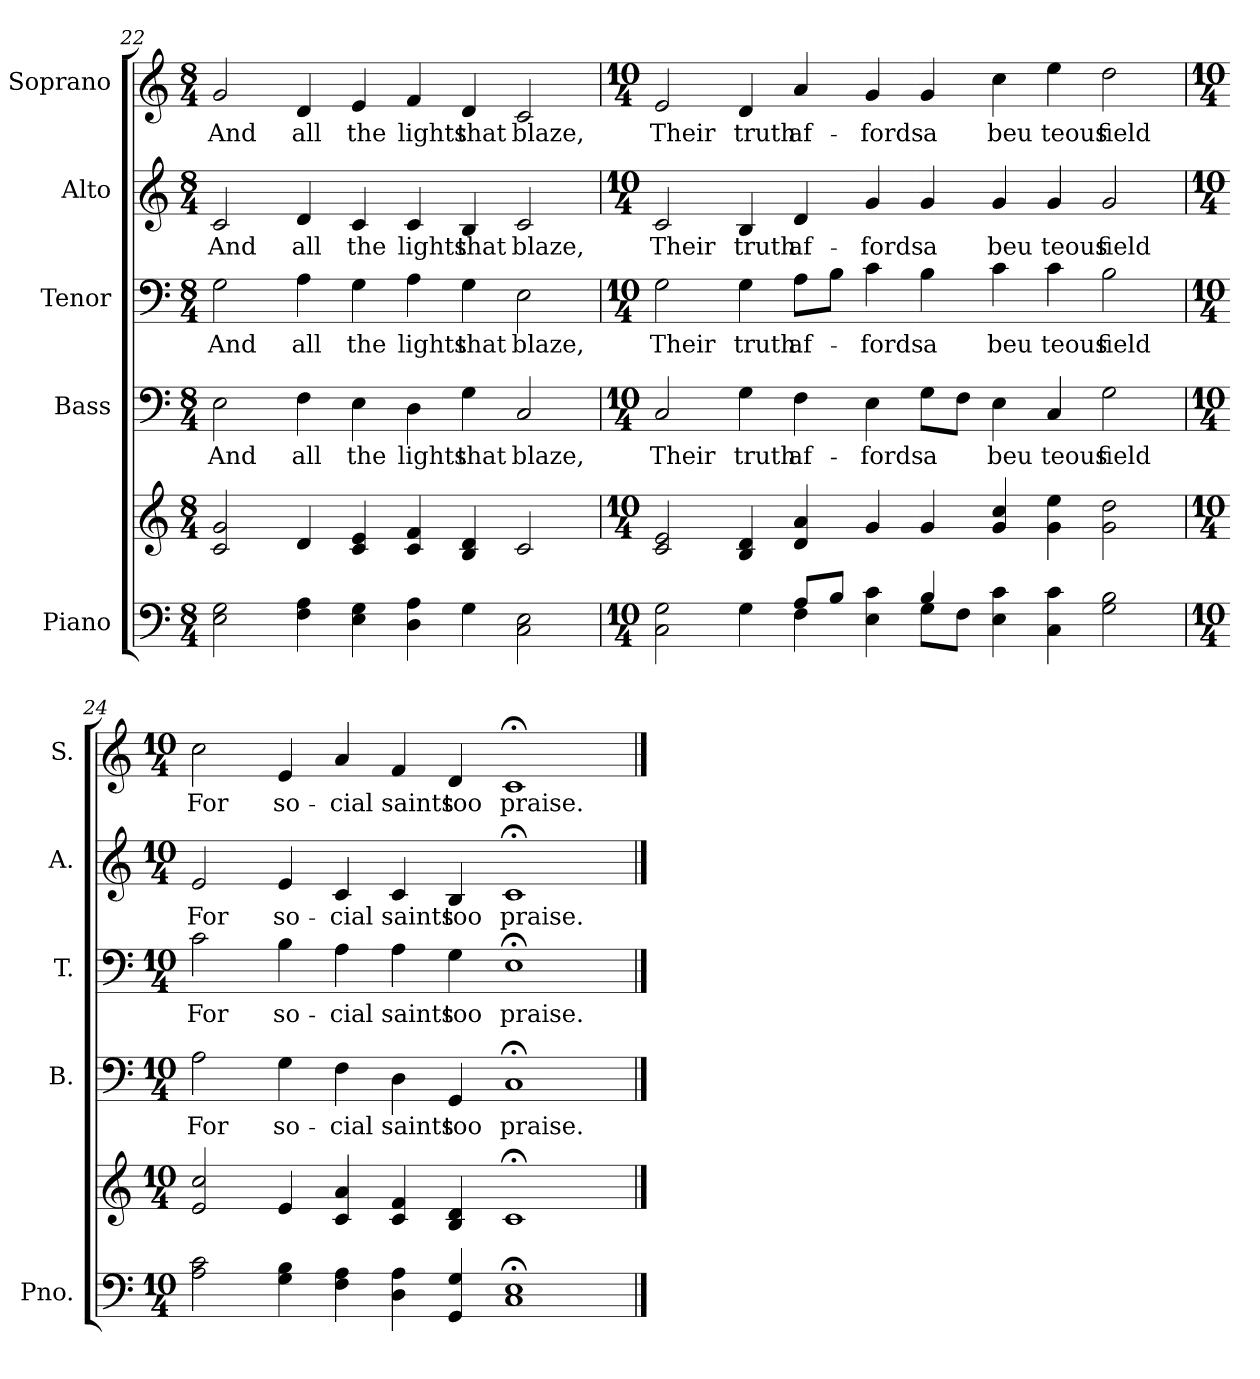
**kern	**kern	**kern	**text	**kern	**text	**kern	**text	**kern	**text
*part5	*part5	*part4	*part4	*part3	*part3	*part2	*part2	*part1	*part1
*staff6	*staff5	*staff4	*staff4	*staff3	*staff3	*staff2	*staff2	*staff1	*staff1
*I"Piano	*	*I"Bass	*	*I"Tenor	*	*I"Alto	*	*I"Soprano	*
*I'Pno.	*	*I'B.	*	*I'T.	*	*I'A.	*	*I'S.	*
*clefF4	*clefG2	*clefF4	*	*clefF4	*	*clefG2	*	*clefG2	*
*k[]	*k[]	*k[]	*	*k[]	*	*k[]	*	*k[]	*
*C:	*C:	*C:	*	*C:	*	*C:	*	*C:	*
*M8/4	*M8/4	*M8/4	*	*M8/4	*	*M8/4	*	*M8/4	*
=22	=22	=22	=22	=22	=22	=22	=22	=22	=22
!	!	!	!LO:LY:b:color=#000000	!	!	!	!	!	!
!	!	!	!	!	!LO:LY:b:color=#000000	!	!	!	!
!	!	!	!	!	!	!	!LO:LY:b:color=#000000	!	!
!	!	!	!	!	!	!	!	!	!LO:LY:b:color=#000000
2Ei\ 2Gi	2ci/ 2gi	2Ei\	And	2Gi\	And	2ci/	And	2gi/	And
!	!	!	!LO:LY:b:color=#000000	!	!	!	!	!	!
!	!	!	!	!	!LO:LY:b:color=#000000	!	!	!	!
!	!	!	!	!	!	!	!LO:LY:b:color=#000000	!	!
!	!	!	!	!	!	!	!	!	!LO:LY:b:color=#000000
4Fi\ 4Ai	4di/	4Fi\	all	4Ai\	all	4di/	all	4di/	all
!	!	!	!LO:LY:b:color=#000000	!	!	!	!	!	!
!	!	!	!	!	!LO:LY:b:color=#000000	!	!	!	!
!	!	!	!	!	!	!	!LO:LY:b:color=#000000	!	!
!	!	!	!	!	!	!	!	!	!LO:LY:b:color=#000000
4Ei\ 4Gi	4ci/ 4ei	4Ei\	the	4Gi\	the	4ci/	the	4ei/	the
!	!	!	!LO:LY:b:color=#000000	!	!	!	!	!	!
!	!	!	!	!	!LO:LY:b:color=#000000	!	!	!	!
!	!	!	!	!	!	!	!LO:LY:b:color=#000000	!	!
!	!	!	!	!	!	!	!	!	!LO:LY:b:color=#000000
4Di\ 4Ai	4ci/ 4fi	4Di\	lights	4Ai\	lights	4ci/	lights	4fi/	lights
!	!	!	!LO:LY:b:color=#000000	!	!	!	!	!	!
!	!	!	!	!	!LO:LY:b:color=#000000	!	!	!	!
!	!	!	!	!	!	!	!LO:LY:b:color=#000000	!	!
!	!	!	!	!	!	!	!	!	!LO:LY:b:color=#000000
4Gi\	4Bi/ 4di	4Gi\	that	4Gi\	that	4Bi/	that	4di/	that
!	!	!	!LO:LY:b:color=#000000	!	!	!	!	!	!
!	!	!	!	!	!LO:LY:b:color=#000000	!	!	!	!
!	!	!	!	!	!	!	!LO:LY:b:color=#000000	!	!
!	!	!	!	!	!	!	!	!	!LO:LY:b:color=#000000
2Ci\ 2Ei	2ci/	2Ci/	blaze,	2Ei\	blaze,	2ci/	blaze,	2ci/	blaze,
!!LO:PB:g=z
=23	=23	=23	=23	=23	=23	=23	=23	=23	=23
*M10/4	*M10/4	*M10/4	*	*M10/4	*	*M10/4	*	*M10/4	*
*^	*	*	*	*	*	*	*	*	*
!	!	!	!	!LO:LY:b:color=#000000	!	!	!	!	!	!
!	!	!	!	!	!	!LO:LY:b:color=#000000	!	!	!	!
!	!	!	!	!	!	!	!	!LO:LY:b:color=#000000	!	!
!	!	!	!	!	!	!	!	!	!	!LO:LY:b:color=#000000
2Ci\ 2Gi	2ryy	2ci/ 2ei	2Ci/	Their	2Gi\	Their	2ci/	Their	2ei/	Their
!	!	!	!	!LO:LY:b:color=#000000	!	!	!	!	!	!
!	!	!	!	!	!	!LO:LY:b:color=#000000	!	!	!	!
!	!	!	!	!	!	!	!	!LO:LY:b:color=#000000	!	!
!	!	!	!	!	!	!	!	!	!	!LO:LY:b:color=#000000
4Gi\	4ryy	4Bi/ 4di	4Gi\	truth	4Gi\	truth	4Bi/	truth	4di/	truth
!	!	!	!	!LO:LY:b:color=#000000	!	!	!	!	!	!
!	!	!	!	!	!	!LO:LY:b:color=#000000	!	!	!	!
!	!	!	!	!	!	!	!	!LO:LY:b:color=#000000	!	!
!	!	!	!	!	!	!	!	!	!	!LO:LY:b:color=#000000
8Ai/L	4Fi\	4di/ 4ai	4Fi\	af-	8Ai\L	af-	4di/	af-	4ai/	af-
8Bi/J	.	.	.	.	8Bi\J	.	.	.	.	.
!	!	!	!	!LO:LY:b:color=#000000	!	!	!	!	!	!
!	!	!	!	!	!	!LO:LY:b:color=#000000	!	!	!	!
!	!	!	!	!	!	!	!	!LO:LY:b:color=#000000	!	!
!	!	!	!	!	!	!	!	!	!	!LO:LY:b:color=#000000
4Ei\ 4ci	4ryy	4gi/	4Ei\	-fords	4ci\	-fords	4gi/	-fords	4gi/	-fords
!	!	!	!	!LO:LY:b:color=#000000	!	!	!	!	!	!
!	!	!	!	!	!	!LO:LY:b:color=#000000	!	!	!	!
!	!	!	!	!	!	!	!	!LO:LY:b:color=#000000	!	!
!	!	!	!	!	!	!	!	!	!	!LO:LY:b:color=#000000
4Bi/	8Gi\L	4gi/	8Gi\L	a	4Bi\	a	4gi/	a	4gi/	a
.	8Fi\J	.	8Fi\J	.	.	.	.	.	.	.
!	!	!	!	!LO:LY:b:color=#000000	!	!	!	!	!	!
!	!	!	!	!	!	!LO:LY:b:color=#000000	!	!	!	!
!	!	!	!	!	!	!	!	!LO:LY:b:color=#000000	!	!
!	!	!	!	!	!	!	!	!	!	!LO:LY:b:color=#000000
4Ei\ 4ci	2ryy	4gi/ 4cci	4Ei\	beu	4ci\	beu	4gi/	beu	4cci\	beu
!	!	!	!	!LO:LY:b:color=#000000	!	!	!	!	!	!
!	!	!	!	!	!	!LO:LY:b:color=#000000	!	!	!	!
!	!	!	!	!	!	!	!	!LO:LY:b:color=#000000	!	!
!	!	!	!	!	!	!	!	!	!	!LO:LY:b:color=#000000
4Ci\ 4ci	.	4gi\ 4eei	4Ci/	teous	4ci\	teous	4gi/	teous	4eei\	teous
!	!	!	!	!LO:LY:b:color=#000000	!	!	!	!	!	!
!	!	!	!	!	!	!LO:LY:b:color=#000000	!	!	!	!
!	!	!	!	!	!	!	!	!LO:LY:b:color=#000000	!	!
!	!	!	!	!	!	!	!	!	!	!LO:LY:b:color=#000000
2Gi\ 2Bi	2ryy	2gi\ 2ddi	2Gi\	field	2Bi\	field	2gi/	field	2ddi\	field
*v	*v	*	*	*	*	*	*	*	*	*
=24	=24	=24	=24	=24	=24	=24	=24	=24	=24
*M10/4	*M10/4	*M10/4	*	*M10/4	*	*M10/4	*	*M10/4	*
*^	*	*	*	*	*	*	*	*	*
!	!	!	!	!LO:LY:b:color=#000000	!	!	!	!	!	!
*v	*v	*	*	*	*	*	*	*	*	*
*^	*	*	*	*	*	*	*	*	*
!	!	!	!	!	!	!LO:LY:b:color=#000000	!	!	!	!
*v	*v	*	*	*	*	*	*	*	*	*
*^	*	*	*	*	*	*	*	*	*
!	!	!	!	!	!	!	!	!LO:LY:b:color=#000000	!	!
*v	*v	*	*	*	*	*	*	*	*	*
*^	*	*	*	*	*	*	*	*	*
!	!	!	!	!	!	!	!	!	!	!LO:LY:b:color=#000000
*v	*v	*	*	*	*	*	*	*	*	*
2Ai\ 2ci	2ei/ 2cci	2Ai\	For	2ci\	For	2ei/	For	2cci\	For
!	!	!	!LO:LY:b:color=#000000	!	!	!	!	!	!
!	!	!	!	!	!LO:LY:b:color=#000000	!	!	!	!
!	!	!	!	!	!	!	!LO:LY:b:color=#000000	!	!
!	!	!	!	!	!	!	!	!	!LO:LY:b:color=#000000
4Gi\ 4Bi	4ei/	4Gi\	so-	4Bi\	so-	4ei/	so-	4ei/	so-
!	!	!	!LO:LY:b:color=#000000	!	!	!	!	!	!
!	!	!	!	!	!LO:LY:b:color=#000000	!	!	!	!
!	!	!	!	!	!	!	!LO:LY:b:color=#000000	!	!
!	!	!	!	!	!	!	!	!	!LO:LY:b:color=#000000
4Fi\ 4Ai	4ci/ 4ai	4Fi\	-cial	4Ai\	-cial	4ci/	-cial	4ai/	-cial
!	!	!	!LO:LY:b:color=#000000	!	!	!	!	!	!
!	!	!	!	!	!LO:LY:b:color=#000000	!	!	!	!
!	!	!	!	!	!	!	!LO:LY:b:color=#000000	!	!
!	!	!	!	!	!	!	!	!	!LO:LY:b:color=#000000
4Di\ 4Ai	4ci/ 4fi	4Di\	saints	4Ai\	saints	4ci/	saints	4fi/	saints
!	!	!	!LO:LY:b:color=#000000	!	!	!	!	!	!
!	!	!	!	!	!LO:LY:b:color=#000000	!	!	!	!
!	!	!	!	!	!	!	!LO:LY:b:color=#000000	!	!
!	!	!	!	!	!	!	!	!	!LO:LY:b:color=#000000
4GGi/ 4Gi	4Bi/ 4di	4GGi/	too	4Gi\	too	4Bi/	too	4di/	too
!	!	!	!LO:LY:b:color=#000000	!	!	!	!	!	!
!	!	!	!	!	!LO:LY:b:color=#000000	!	!	!	!
!	!	!	!	!	!	!	!LO:LY:b:color=#000000	!	!
!	!	!	!	!	!	!	!	!	!LO:LY:b:color=#000000
1Ci; 1Ei;	1c;i	1C;i	praise.	1E;i	praise.	1c;i	praise.	1c;i	praise.
==	==	==	==	==	==	==	==	==	==
*-	*-	*-	*-	*-	*-	*-	*-	*-	*-
